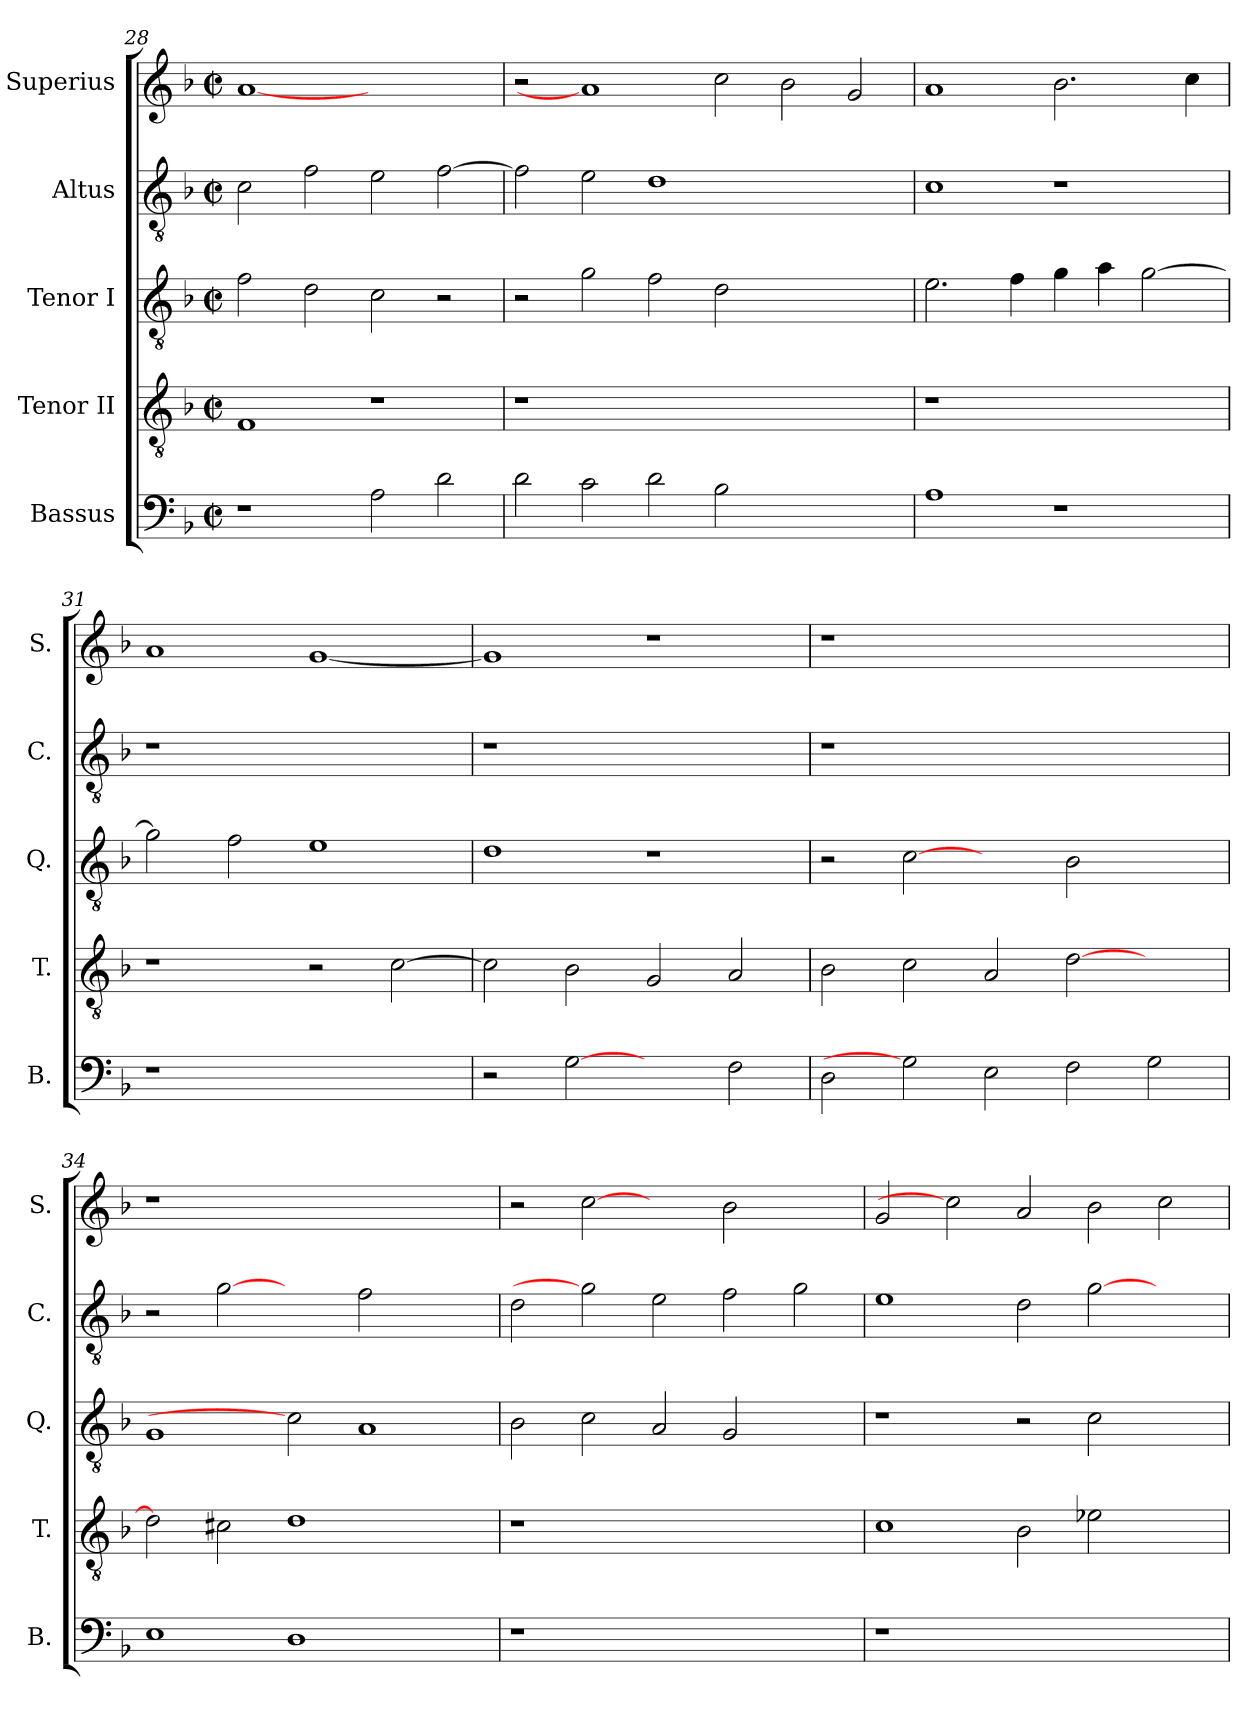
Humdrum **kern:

**kern	**kern	**kern	**kern	**kern
*part5	*part4	*part3	*part2	*part1
*staff5	*staff4	*staff3	*staff2	*staff1
*I"Bassus	*I"Tenor II	*I"Tenor I	*I"Altus	*I"Superius
*I'B.	*I'T.	*I'Q.	*I'C.	*I'S.
*clefF4	*clefGv2	*clefGv2	*clefGv2	*clefG2
*	*ITrd7c12	*ITrd7c12	*ITrd7c12	*
*k[b-]	*k[b-]	*k[b-]	*k[b-]	*k[b-]
*F:	*F:	*F:	*F:	*F:
*M2/2	*M2/2	*M2/2	*M2/2	*M2/2
*met(c|)	*met(c|)	*met(c|)	*met(c|)	*met(c|)
=28	=28	=28	=28	=28
1r	1FFi	2Fi\	2Ci\	[1ai
.	.	2Di\	2Fi\	.
2Ai\	1r	2Ci\	2Ei\	1ryy
2di\	.	2r	[>2Fi\	.
=29	=29	=29	=29	=29
!	!LO:N:vis=1	!	!	!
2di\	1r	2r	2Fi\]	2r
2ci\	.	2Gi\	2Ei\	1ai]
2di\	0ryy	2Fi\	1Di	.
2B-i\	.	2Di\	.	2cci\
1ryy	.	1ryy	1ryy	2b-i\
.	.	.	.	2gi/
=30	=30	=30	=30	=30
!	!LO:N:vis=1	!	!	!
1Ai	1r	2.Ei\	1Ci	1ai
.	.	4Fi\	.	.
1r	1ryy	4Gi\	1r	2.b-i\
.	.	4Ai\	.	.
.	.	[>2Gi\	.	.
.	.	.	.	4cci\
!!LO:PB:g=z
=31	=31	=31	=31	=31
!LO:N:vis=1	!	!	!LO:N:vis=1	!
1r	1r	2Gi\]	1r	1ai
.	.	2Fi\	.	.
1ryy	2r	1Ei	1ryy	[<1gi
.	[>2Ci\	.	.	.
=32	=32	=32	=32	=32
!	!	!	!LO:N:vis=1	!
2r	2Ci\]	1Di	1r	1gi]
[2Gi	2BB-i\	.	.	.
2ryy	2GGi/	1r	1ryy	1r
2Fi\	2AAi/	.	.	.
=33	=33	=33	=33	=33
!	!	!	!LO:N:vis=1	!LO:N:vis=1
2Di\	2BB-i\	2r	1r	1r
2Gi]	2Ci\	[2Ci	.	.
2Ei\	2AAi/	2ryy	1.ryy	1.ryy
2Fi\	[>2Di\	2BB-i\	.	.
2Gi\	2ryy	2ryy	.	.
=34	=34	=34	=34	=34
!	!	!	!	!LO:N:vis=1
1Ei	2Di\]	1GGi	2r	1r
.	2C#Xi\	.	[2Gi	.
1Di	1Di	2Ci]	2ryy	1.ryy
.	.	1AAi	2Fi\	.
2ryy	2ryy	.	2ryy	.
=35	=35	=35	=35	=35
!LO:N:vis=1	!LO:N:vis=1	!	!	!
1r	1r	2BB-i\	2Di\	2r
.	.	2Ci\	2Gi]	[2cci
1.ryy	1.ryy	2AAi/	2Ei\	2ryy
.	.	2GGi/	2Fi\	2b-i\
.	.	2ryy	2Gi\	2ryy
!!LO:LB:g=z
=36	=36	=36	=36	=36
!LO:N:vis=1	!	!	!	!
1r	1Ci	1r	1Ei	2gi/
.	.	.	.	2cci]
1.ryy	2BB-i\	2r	2Di\	2ai/
.	2E-Xi\	2Ci\	[>2Gi\	2b-i\
.	2ryy	2ryy	2ryy	2cci\
=	=	=	=	=
*-	*-	*-	*-	*-
